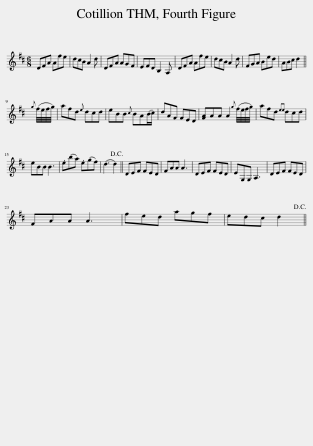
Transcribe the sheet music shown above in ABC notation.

X:1
L:1/8
M:6/8
I:linebreak $
K:D
V:1 treble
V:1
 DFA Afe | dcB A2 d | DFA AGF | EFD B,2 A, | DFA Afe | %5
 dcB A2 d | FGA Bed | ABc d2 ||${g} (f/4e/4f/4g/4) | afd{e} dcd | %10
 eBB{c} BA(B/c/) | dAF FED | [FA]AA A2{g} (f/4e/4f/4g/4) | afd{ee} dcd |$ eBB B3 | %15
 .e(ba) .e(gf) | (d3 d2)!D.C.! || DEF FED | FAA A3 | DEF FED | %20
 EG,G, A,3 | DEF FED |$ FAA A3 | fed agf | edc d2!D.C.! || %25
